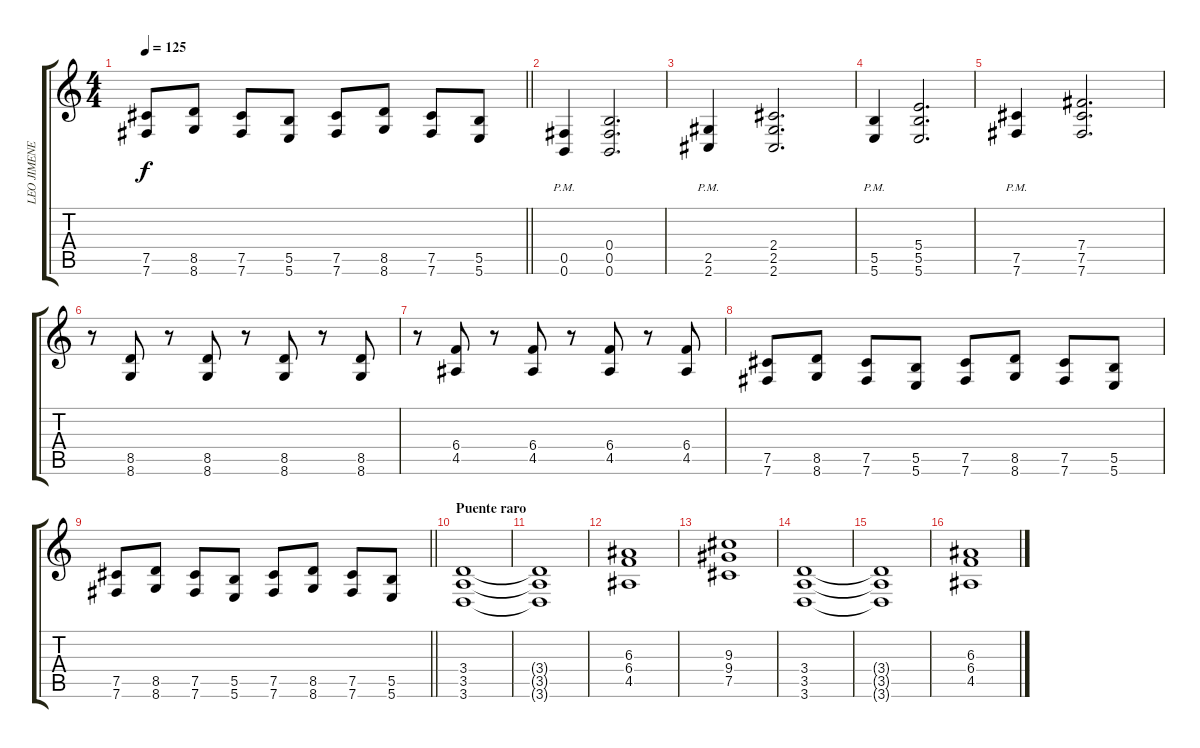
\track ("LEO JIMENEZ (Guitarra)" "LEO JIMENE") {instrument distortionguitar}
\staff {score tabs}
\tuning (Db4 Ab3 E3 B2 Gb2 B1) {hide}
\ts (4 4)
\tempo 125
\clef g2
\barLineRight lightlight
\ks c
(7.5 7.6).8{dy f} (8.5 8.6).8 (7.5 7.6).8 (5.5 5.6).8 (7.5 7.6).8 (8.5 8.6).8 (7.5 7.6).8 (5.5 5.6).8 |
(0.5{pm} 0.6{pm}).4 (0.4 0.5 0.6).2{d} |
(2.5{pm} 2.6{pm}).4 (2.4 2.5 2.6).2{d} |
(5.5{pm} 5.6{pm}).4 (5.4 5.5 5.6).2{d} |
(7.5{pm} 7.6{pm}).4 (7.4 7.5 7.6).2{d} |
r.8 (8.5 8.6).8 r.8 (8.5 8.6).8 r.8 (8.5 8.6).8 r.8 (8.5 8.6).8 |
r.8 (6.4 4.5).8 r.8 (6.4 4.5).8 r.8 (6.4 4.5).8 r.8 (6.4 4.5).8 |
(7.5 7.6).8 (8.5 8.6).8 (7.5 7.6).8 (5.5 5.6).8 (7.5 7.6).8 (8.5 8.6).8 (7.5 7.6).8 (5.5 5.6).8 |
\barLineRight lightlight
(7.5 7.6).8 (8.5 8.6).8 (7.5 7.6).8 (5.5 5.6).8 (7.5 7.6).8 (8.5 8.6).8 (7.5 7.6).8 (5.5 5.6).8 |
\section ("" "Puente raro")
(3.4 3.5 3.6).1 |
(3.4{t} 3.5{t} 3.6{t}).1 |
(6.3 6.4 4.5).1 |
(9.3 9.4 7.5).1 |
(3.4 3.5 3.6).1 |
(3.4{t} 3.5{t} 3.6{t}).1 |
(6.3 6.4 4.5).1
